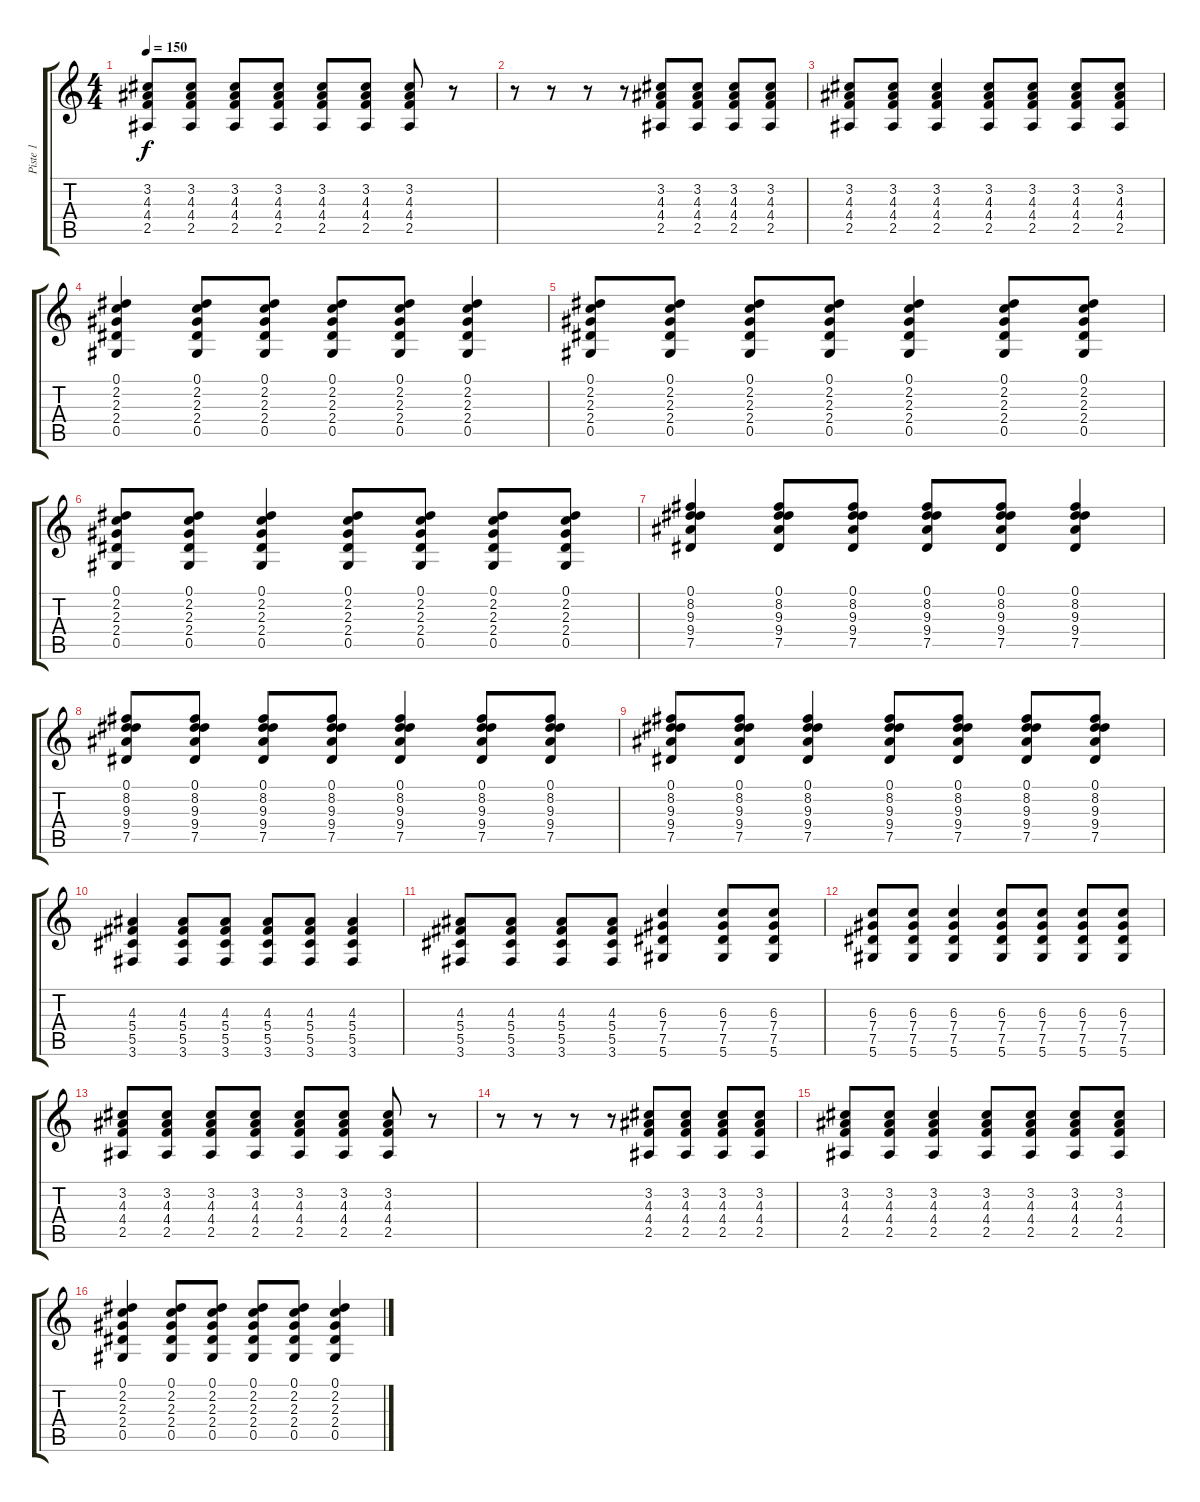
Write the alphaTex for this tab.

\track ("Piste 1" "Piste 1") {instrument acousticguitarsteel}
\staff {score tabs}
\tuning (Eb4 Bb3 Gb3 Db3 Ab2 Eb2) {hide}
\ts (4 4)
\tempo 150
\clef g2
\ks c
(3.2 4.3 4.4 2.5).8{dy f} (3.2 4.3 4.4 2.5).8 (3.2 4.3 4.4 2.5).8 (3.2 4.3 4.4 2.5).8 (3.2 4.3 4.4 2.5).8 (3.2 4.3 4.4 2.5).8 (3.2 4.3 4.4 2.5).8 r.8 |
r.8 r.8 r.8 r.8 (3.2 4.3 4.4 2.5).8 (3.2 4.3 4.4 2.5).8 (3.2 4.3 4.4 2.5).8 (3.2 4.3 4.4 2.5).8 |
(3.2 4.3 4.4 2.5).8 (3.2 4.3 4.4 2.5).8 (3.2 4.3 4.4 2.5).4 (3.2 4.3 4.4 2.5).8 (3.2 4.3 4.4 2.5).8 (3.2 4.3 4.4 2.5).8 (3.2 4.3 4.4 2.5).8 |
(0.1 2.2 2.3 2.4 0.5).4 (0.1 2.2 2.3 2.4 0.5).8 (0.1 2.2 2.3 2.4 0.5).8 (0.1 2.2 2.3 2.4 0.5).8 (0.1 2.2 2.3 2.4 0.5).8 (0.1 2.2 2.3 2.4 0.5).4 |
(0.1 2.2 2.3 2.4 0.5).8 (0.1 2.2 2.3 2.4 0.5).8 (0.1 2.2 2.3 2.4 0.5).8 (0.1 2.2 2.3 2.4 0.5).8 (0.1 2.2 2.3 2.4 0.5).4 (0.1 2.2 2.3 2.4 0.5).8 (0.1 2.2 2.3 2.4 0.5).8 |
(0.1 2.2 2.3 2.4 0.5).8 (0.1 2.2 2.3 2.4 0.5).8 (0.1 2.2 2.3 2.4 0.5).4 (0.1 2.2 2.3 2.4 0.5).8 (0.1 2.2 2.3 2.4 0.5).8 (0.1 2.2 2.3 2.4 0.5).8 (0.1 2.2 2.3 2.4 0.5).8 |
(0.1 8.2 9.3 9.4 7.5).4 (0.1 8.2 9.3 9.4 7.5).8 (0.1 8.2 9.3 9.4 7.5).8 (0.1 8.2 9.3 9.4 7.5).8 (0.1 8.2 9.3 9.4 7.5).8 (0.1 8.2 9.3 9.4 7.5).4 |
(0.1 8.2 9.3 9.4 7.5).8 (0.1 8.2 9.3 9.4 7.5).8 (0.1 8.2 9.3 9.4 7.5).8 (0.1 8.2 9.3 9.4 7.5).8 (0.1 8.2 9.3 9.4 7.5).4 (0.1 8.2 9.3 9.4 7.5).8 (0.1 8.2 9.3 9.4 7.5).8 |
(0.1 8.2 9.3 9.4 7.5).8 (0.1 8.2 9.3 9.4 7.5).8 (0.1 8.2 9.3 9.4 7.5).4 (0.1 8.2 9.3 9.4 7.5).8 (0.1 8.2 9.3 9.4 7.5).8 (0.1 8.2 9.3 9.4 7.5).8 (0.1 8.2 9.3 9.4 7.5).8 |
(4.3 5.4 5.5 3.6).4 (4.3 5.4 5.5 3.6).8 (4.3 5.4 5.5 3.6).8 (4.3 5.4 5.5 3.6).8 (4.3 5.4 5.5 3.6).8 (4.3 5.4 5.5 3.6).4 |
(4.3 5.4 5.5 3.6).8 (4.3 5.4 5.5 3.6).8 (4.3 5.4 5.5 3.6).8 (4.3 5.4 5.5 3.6).8 (6.3 7.4 7.5 5.6).4 (6.3 7.4 7.5 5.6).8 (6.3 7.4 7.5 5.6).8 |
(6.3 7.4 7.5 5.6).8 (6.3 7.4 7.5 5.6).8 (6.3 7.4 7.5 5.6).4 (6.3 7.4 7.5 5.6).8 (6.3 7.4 7.5 5.6).8 (6.3 7.4 7.5 5.6).8 (6.3 7.4 7.5 5.6).8 |
(3.2 4.3 4.4 2.5).8 (3.2 4.3 4.4 2.5).8 (3.2 4.3 4.4 2.5).8 (3.2 4.3 4.4 2.5).8 (3.2 4.3 4.4 2.5).8 (3.2 4.3 4.4 2.5).8 (3.2 4.3 4.4 2.5).8 r.8 |
r.8 r.8 r.8 r.8 (3.2 4.3 4.4 2.5).8 (3.2 4.3 4.4 2.5).8 (3.2 4.3 4.4 2.5).8 (3.2 4.3 4.4 2.5).8 |
(3.2 4.3 4.4 2.5).8 (3.2 4.3 4.4 2.5).8 (3.2 4.3 4.4 2.5).4 (3.2 4.3 4.4 2.5).8 (3.2 4.3 4.4 2.5).8 (3.2 4.3 4.4 2.5).8 (3.2 4.3 4.4 2.5).8 |
(0.1 2.2 2.3 2.4 0.5).4 (0.1 2.2 2.3 2.4 0.5).8 (0.1 2.2 2.3 2.4 0.5).8 (0.1 2.2 2.3 2.4 0.5).8 (0.1 2.2 2.3 2.4 0.5).8 (0.1 2.2 2.3 2.4 0.5).4
